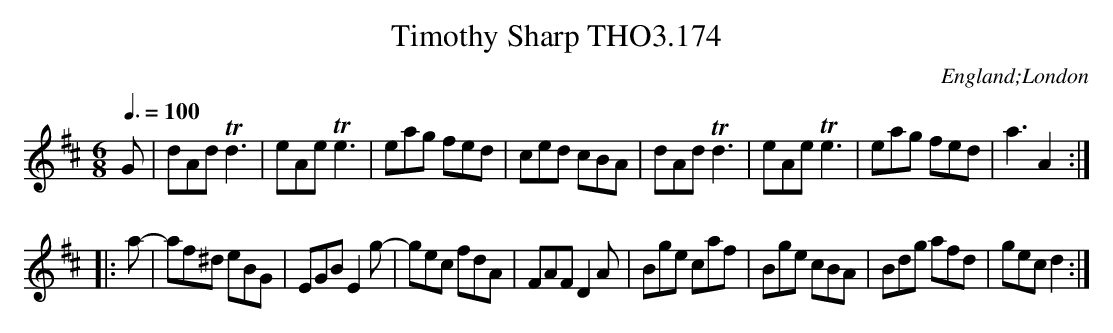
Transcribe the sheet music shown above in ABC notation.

X:1
T:Timothy Sharp THO3.174
O:England;London
M:6/8
L:1/8
Q:3/8=100
K:D
G|dAd Td3|eAe Te3|eag fed|ced cBA|dAd Td3|eAe Te3|eag fed|a3A2:|
|:a|-af^d eBG|EGB E2 g|-gec fdA|FAF D2 A|Bge caf|Bge cBA|Bdg afd|gec d2:|
